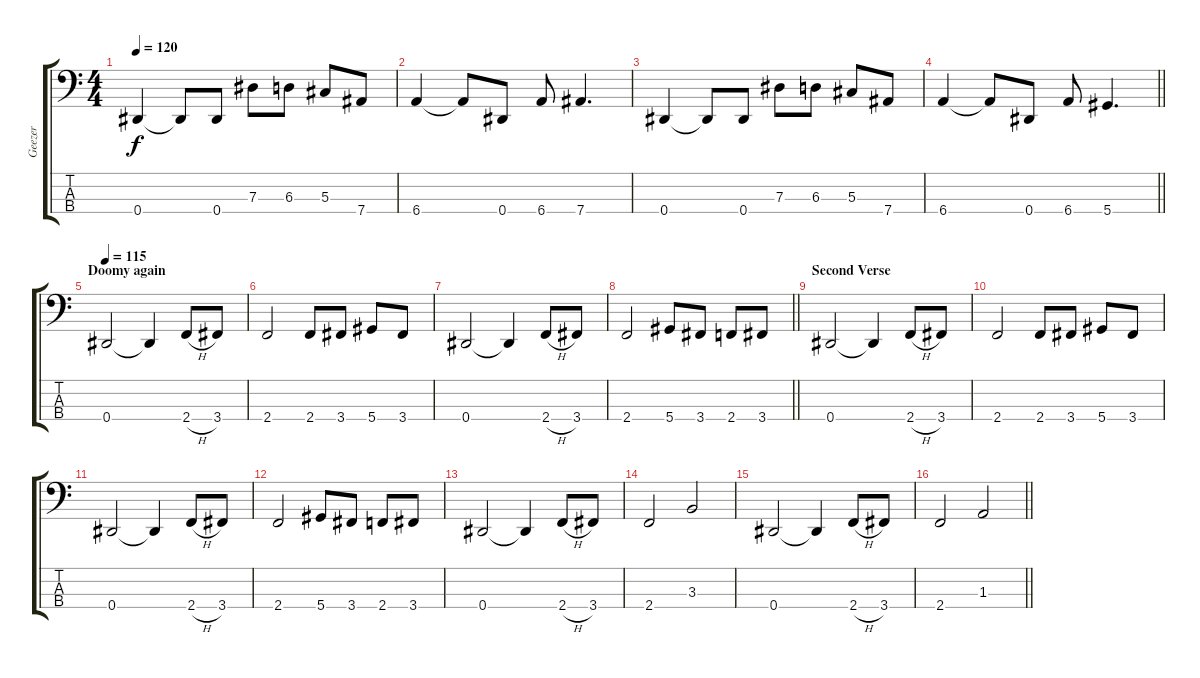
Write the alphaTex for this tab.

\track ("Geezer" "Geezer") {instrument electricbassfinger}
\staff {score tabs}
\tuning (Gb2 Db2 Ab1 Eb1) {hide}
\ts (4 4)
\tempo 120
\clef f4
\ks c
0.4.4{dy f} 0.4{t}.8 0.4.8 7.3.8 6.3.8 5.3.8 7.4.8 |
6.4.4 6.4{t}.8 0.4.8 6.4.8 7.4.4{d} |
0.4.4 0.4{t}.8 0.4.8 7.3.8 6.3.8 5.3.8 7.4.8 |
\barLineRight lightlight
6.4.4 6.4{t}.8 0.4.8 6.4.8 5.4.4{d} |
\section ("" "Doomy again")
\tempo 115
0.4.2 0.4{t}.4 2.4{h}.8 3.4.8 |
2.4.2 2.4.8 3.4.8 5.4.8 3.4.8 |
0.4.2 0.4{t}.4 2.4{h}.8 3.4.8 |
\barLineRight lightlight
2.4.2 5.4.8 3.4.8 2.4.8 3.4.8 |
\section ("" "Second Verse")
0.4.2 0.4{t}.4 2.4{h}.8 3.4.8 |
2.4.2 2.4.8 3.4.8 5.4.8 3.4.8 |
0.4.2 0.4{t}.4 2.4{h}.8 3.4.8 |
2.4.2 5.4.8 3.4.8 2.4.8 3.4.8 |
0.4.2 0.4{t}.4 2.4{h}.8 3.4.8 |
2.4.2 3.3.2 |
0.4.2 0.4{t}.4 2.4{h}.8 3.4.8 |
\barLineRight lightlight
2.4.2 1.3.2
